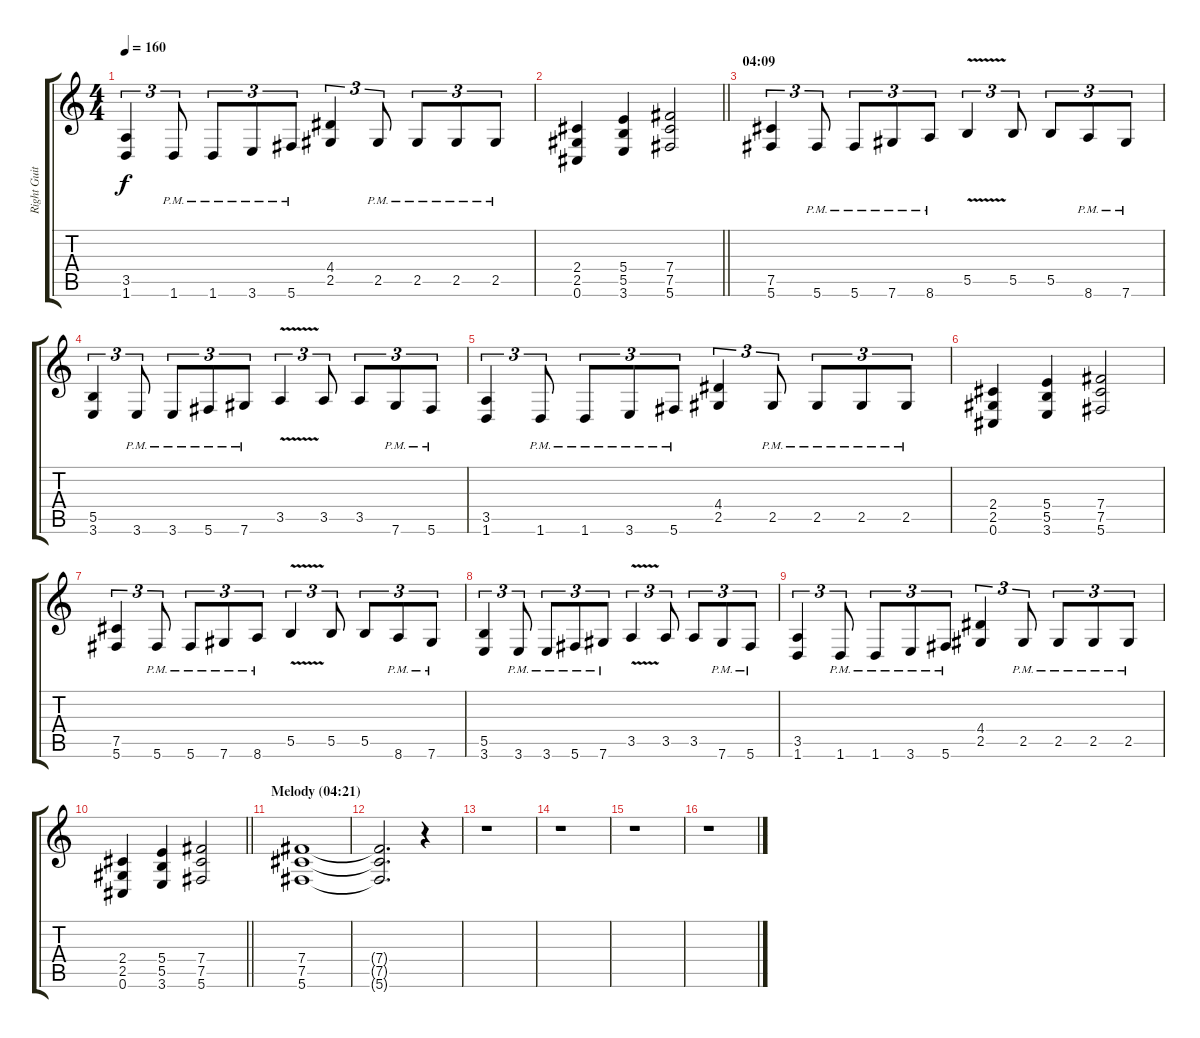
\track ("Right Guitar" "Right Guit") {instrument distortionguitar}
\staff {score tabs}
\tuning (Db4 Ab3 E3 B2 Gb2 Db2) {hide}
\ts (4 4)
\tempo 160
\clef g2
\ks c
(3.5 1.6).4{tu (3 2) dy f} 1.6{pm}.8{tu (3 2)} 1.6{pm}.8{tu (3 2)} 3.6{pm}.8{tu (3 2)} 5.6{pm}.8{tu (3 2)} (4.4 2.5).4{tu (3 2)} 2.5{pm}.8{tu (3 2)} 2.5{pm}.8{tu (3 2)} 2.5{pm}.8{tu (3 2)} 2.5{pm}.8{tu (3 2)} |
\barLineRight lightlight
(2.4 2.5 0.6).4 (5.4 5.5 3.6).4 (7.4 7.5 5.6).2 |
\section ("" "04:09")
(7.5 5.6).4{tu (3 2)} 5.6{pm}.8{tu (3 2)} 5.6{pm}.8{tu (3 2)} 7.6{pm}.8{tu (3 2)} 8.6{pm}.8{tu (3 2)} 5.5{v}.4{tu (3 2)} 5.5.8{tu (3 2)} 5.5.8{tu (3 2)} 8.6{pm}.8{tu (3 2)} 7.6{pm}.8{tu (3 2)} |
(5.5 3.6).4{tu (3 2)} 3.6{pm}.8{tu (3 2)} 3.6{pm}.8{tu (3 2)} 5.6{pm}.8{tu (3 2)} 7.6{pm}.8{tu (3 2)} 3.5{v}.4{tu (3 2)} 3.5.8{tu (3 2)} 3.5.8{tu (3 2)} 7.6{pm}.8{tu (3 2)} 5.6{pm}.8{tu (3 2)} |
(3.5 1.6).4{tu (3 2)} 1.6{pm}.8{tu (3 2)} 1.6{pm}.8{tu (3 2)} 3.6{pm}.8{tu (3 2)} 5.6{pm}.8{tu (3 2)} (4.4 2.5).4{tu (3 2)} 2.5{pm}.8{tu (3 2)} 2.5{pm}.8{tu (3 2)} 2.5{pm}.8{tu (3 2)} 2.5{pm}.8{tu (3 2)} |
(2.4 2.5 0.6).4 (5.4 5.5 3.6).4 (7.4 7.5 5.6).2 |
(7.5 5.6).4{tu (3 2)} 5.6{pm}.8{tu (3 2)} 5.6{pm}.8{tu (3 2)} 7.6{pm}.8{tu (3 2)} 8.6{pm}.8{tu (3 2)} 5.5{v}.4{tu (3 2)} 5.5.8{tu (3 2)} 5.5.8{tu (3 2)} 8.6{pm}.8{tu (3 2)} 7.6{pm}.8{tu (3 2)} |
(5.5 3.6).4{tu (3 2)} 3.6{pm}.8{tu (3 2)} 3.6{pm}.8{tu (3 2)} 5.6{pm}.8{tu (3 2)} 7.6{pm}.8{tu (3 2)} 3.5{v}.4{tu (3 2)} 3.5.8{tu (3 2)} 3.5.8{tu (3 2)} 7.6{pm}.8{tu (3 2)} 5.6{pm}.8{tu (3 2)} |
(3.5 1.6).4{tu (3 2)} 1.6{pm}.8{tu (3 2)} 1.6{pm}.8{tu (3 2)} 3.6{pm}.8{tu (3 2)} 5.6{pm}.8{tu (3 2)} (4.4 2.5).4{tu (3 2)} 2.5{pm}.8{tu (3 2)} 2.5{pm}.8{tu (3 2)} 2.5{pm}.8{tu (3 2)} 2.5{pm}.8{tu (3 2)} |
\barLineRight lightlight
(2.4 2.5 0.6).4 (5.4 5.5 3.6).4 (7.4 7.5 5.6).2 |
\section ("" "Melody (04:21)")
(7.4 7.5 5.6).1 |
(7.4{t} 7.5{t} 5.6{t}).2{d} r.4 |
r.1 |
r.1 |
r.1 |
r.1
